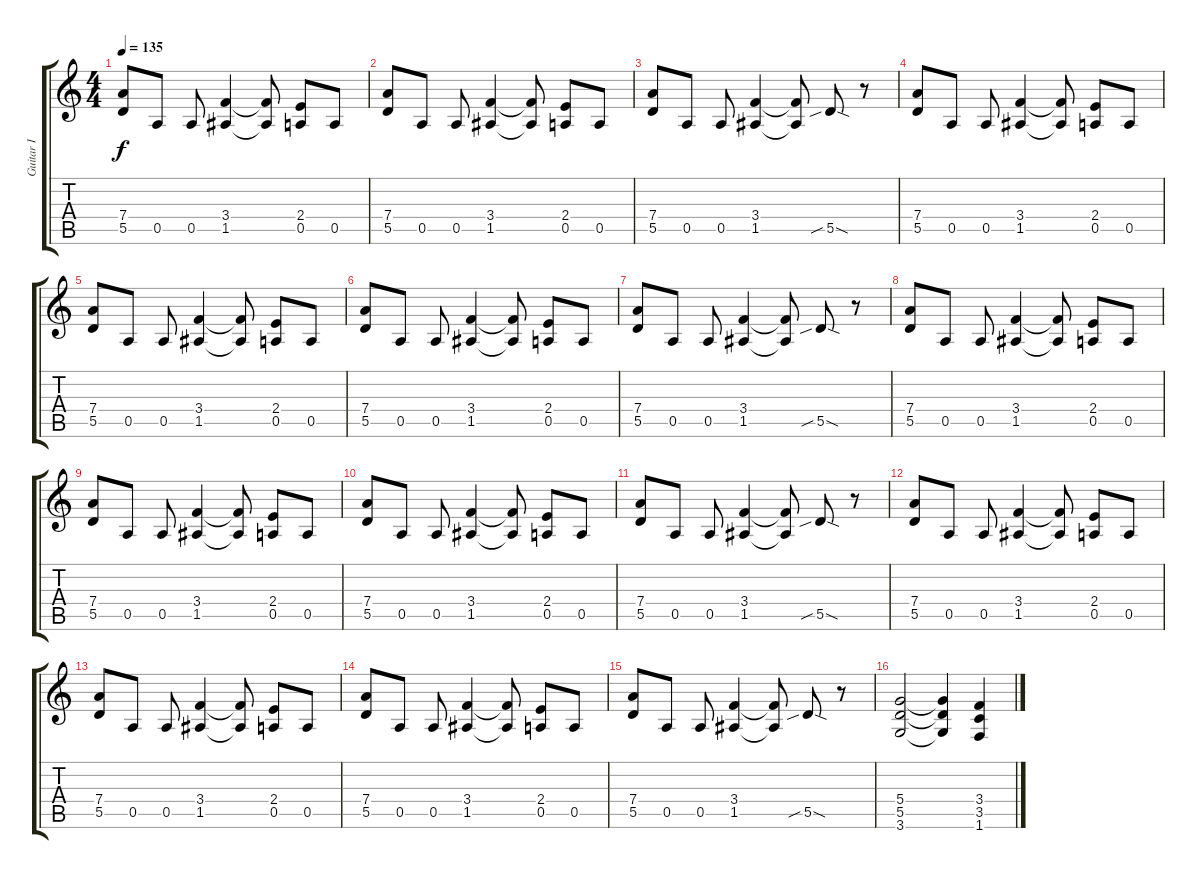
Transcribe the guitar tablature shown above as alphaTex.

\track ("Guitar I" "Guitar I") {instrument distortionguitar}
\staff {score tabs}
\tuning (E4 B3 G3 D3 A2 E2) {hide}
\ts (4 4)
\tempo 135
\clef g2
\ks c
(7.4 5.5).8{dy f} 0.5.8 0.5.8 (3.4 1.5).4 (3.4{t} 1.5{t}).8 (2.4 0.5).8 0.5.8 |
(7.4 5.5).8 0.5.8 0.5.8 (3.4 1.5).4 (3.4{t} 1.5{t}).8 (2.4 0.5).8 0.5.8 |
(7.4 5.5).8 0.5.8 0.5.8 (3.4 1.5).4 (3.4{t} 1.5{t}).8 5.5{sib sod}.8 r.8 |
(7.4 5.5).8 0.5.8 0.5.8 (3.4 1.5).4 (3.4{t} 1.5{t}).8 (2.4 0.5).8 0.5.8 |
(7.4 5.5).8 0.5.8 0.5.8 (3.4 1.5).4 (3.4{t} 1.5{t}).8 (2.4 0.5).8 0.5.8 |
(7.4 5.5).8 0.5.8 0.5.8 (3.4 1.5).4 (3.4{t} 1.5{t}).8 (2.4 0.5).8 0.5.8 |
(7.4 5.5).8 0.5.8 0.5.8 (3.4 1.5).4 (3.4{t} 1.5{t}).8 5.5{sib sod}.8 r.8 |
(7.4 5.5).8 0.5.8 0.5.8 (3.4 1.5).4 (3.4{t} 1.5{t}).8 (2.4 0.5).8 0.5.8 |
(7.4 5.5).8 0.5.8 0.5.8 (3.4 1.5).4 (3.4{t} 1.5{t}).8 (2.4 0.5).8 0.5.8 |
(7.4 5.5).8 0.5.8 0.5.8 (3.4 1.5).4 (3.4{t} 1.5{t}).8 (2.4 0.5).8 0.5.8 |
(7.4 5.5).8 0.5.8 0.5.8 (3.4 1.5).4 (3.4{t} 1.5{t}).8 5.5{sib sod}.8 r.8 |
(7.4 5.5).8 0.5.8 0.5.8 (3.4 1.5).4 (3.4{t} 1.5{t}).8 (2.4 0.5).8 0.5.8 |
(7.4 5.5).8 0.5.8 0.5.8 (3.4 1.5).4 (3.4{t} 1.5{t}).8 (2.4 0.5).8 0.5.8 |
(7.4 5.5).8 0.5.8 0.5.8 (3.4 1.5).4 (3.4{t} 1.5{t}).8 (2.4 0.5).8 0.5.8 |
(7.4 5.5).8 0.5.8 0.5.8 (3.4 1.5).4 (3.4{t} 1.5{t}).8 5.5{sib sod}.8 r.8 |
(5.4 5.5 3.6).2 (5.4{t} 5.5{t} 3.6{t}).4 (3.4 3.5 1.6).4
